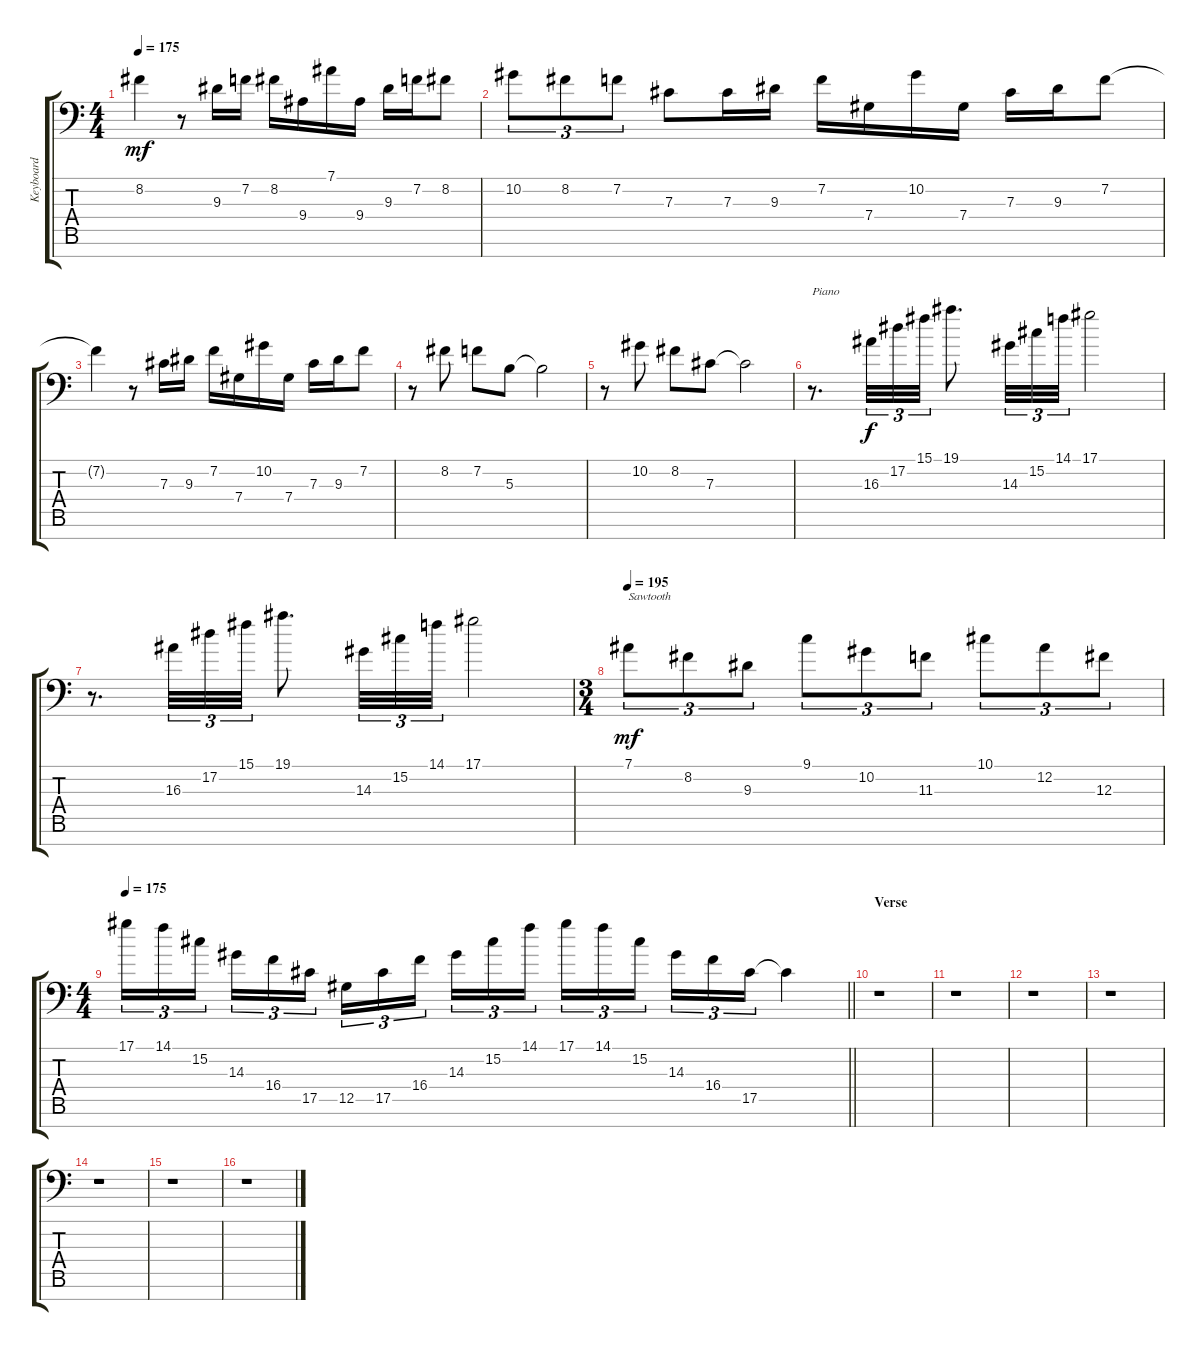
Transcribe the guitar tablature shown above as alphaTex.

\track ("Keyboard" "Keyboard") {instrument electricgrandpiano}
\staff {score tabs}
\tuning (Eb4 Bb3 Gb3 Db3 Ab2 Eb2 Bb1) {hide}
\ts (4 4)
\tempo 175
\clef f4
\ks c
8.2{t}.4{dy mf} r.8 9.3.16 7.2.16 8.2.16 9.4.16 7.1.16 9.4.16 9.3.16 7.2.16 8.2.8 |
10.2.8{tu (3 2)} 8.2.8{tu (3 2)} 7.2.8{tu (3 2)} 7.3.8 7.3.16 9.3.16 7.2.16 7.4.16 10.2.16 7.4.16 7.3.16 9.3.16 7.2.8 |
7.2{t}.4 r.8 7.3.16 9.3.16 7.2.16 7.4.16 10.2.16 7.4.16 7.3.16 9.3.16 7.2.8 |
r.8 8.2.8 7.2.8 5.3.8 5.3{t}.2 |
r.8 10.2.8 8.2.8 7.3.8 7.3{t}.2 |
r.8{d txt "Piano" instrument electricgrandpiano} 16.3.32{tu (3 2) dy f} 17.2.32{tu (3 2)} 15.1.32{tu (3 2)} 19.1.8{d} 14.3.32{tu (3 2)} 15.2.32{tu (3 2)} 14.1.32{tu (3 2)} 17.1.2 |
r.8{d} 16.3.32{tu (3 2)} 17.2.32{tu (3 2)} 15.1.32{tu (3 2)} 19.1.8{d} 14.3.32{tu (3 2)} 15.2.32{tu (3 2)} 14.1.32{tu (3 2)} 17.1.2 |
\ts (3 4)
\tempo 195
7.1.8{tu (3 2) txt "Sawtooth" dy mf instrument lead2sawtooth} 8.2.8{tu (3 2)} 9.3.8{tu (3 2)} 9.1.8{tu (3 2)} 10.2.8{tu (3 2)} 11.3.8{tu (3 2)} 10.1.8{tu (3 2)} 12.2.8{tu (3 2)} 12.3.8{tu (3 2)} |
\ts (4 4)
\tempo 175
\barLineRight lightlight
17.1.16{tu (3 2)} 14.1.16{tu (3 2)} 15.2.16{tu (3 2) beam splitsecondary} 14.3.16{tu (3 2)} 16.4.16{tu (3 2)} 17.5.16{tu (3 2)} 12.5.16{tu (3 2)} 17.5.16{tu (3 2)} 16.4.16{tu (3 2) beam splitsecondary} 14.3.16{tu (3 2)} 15.2.16{tu (3 2)} 14.1.16{tu (3 2)} 17.1.16{tu (3 2)} 14.1.16{tu (3 2)} 15.2.16{tu (3 2) beam splitsecondary} 14.3.16{tu (3 2)} 16.4.16{tu (3 2)} 17.5.16{tu (3 2)} 17.5{t}.4 |
\section ("" "Verse")
r.1 |
r.1 |
r.1 |
r.1 |
r.1 |
r.1 |
r.1
